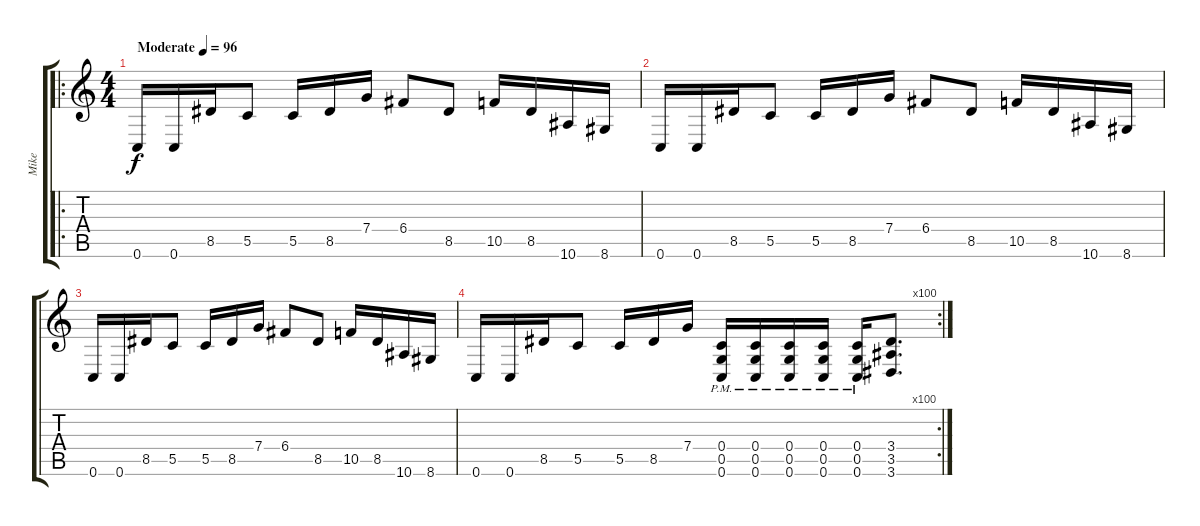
\track ("Mike" "Mike") {instrument distortionguitar}
\staff {score tabs}
\tuning (D4 A3 F3 C3 G2 C2) {hide}
\ro
\ts (4 4)
\tempo (96 "Moderate")
\clef g2
\ks c
0.6.16{dy f instrument distortionguitar} 0.6.16 8.5.16 5.5.8 5.5.16 8.5.16 7.4.16 6.4.8 8.5.8 10.5.16 8.5.16 10.6.16 8.6.16 |
0.6.16 0.6.16 8.5.16 5.5.8 5.5.16 8.5.16 7.4.16 6.4.8 8.5.8 10.5.16 8.5.16 10.6.16 8.6.16 |
0.6.16 0.6.16 8.5.16 5.5.8 5.5.16 8.5.16 7.4.16 6.4.8 8.5.8 10.5.16 8.5.16 10.6.16 8.6.16 |
\rc 100
0.6.16 0.6.16 8.5.16 5.5.8 5.5.16 8.5.16 7.4.16 (0.4{pm} 0.5{pm} 0.6).16 (0.4{pm} 0.5{pm} 0.6).16 (0.4{pm} 0.5{pm} 0.6).16 (0.4{pm} 0.5{pm} 0.6).16 (0.4{pm} 0.5{pm} 0.6).16 (3.4 3.5 3.6).8{d}
